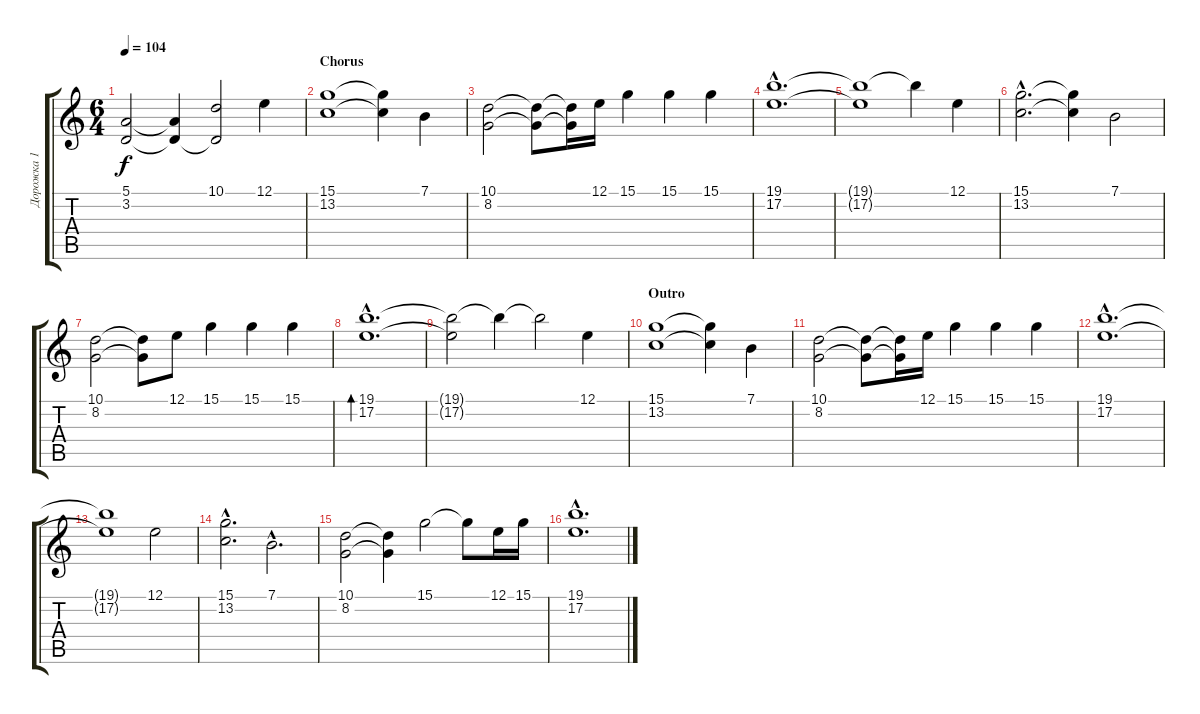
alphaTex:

\track ("Дорожка 1" "Дорожка 1") {instrument acousticgrandpiano}
\staff {score tabs}
\tuning (E4 B3 G3 D3 A2 E2) {hide}
\ts (6 4)
\tempo 104
\clef g2
\ks c
(5.1 3.2).2{dy f} (5.1{t} 3.2{t}).4 (10.1 3.2{t}).2 12.1.4 |
\section ("" "Chorus")
(15.1 13.2).1 (15.1{t} 13.2{t}).4 7.1.4 |
(10.1 8.2).2 (10.1{t} 8.2{t}).8 (10.1{t} 8.2{t}).16 12.1.16 15.1.4 15.1.4 15.1.4 |
(19.1{hac} 17.2{hac}).1{d} |
(19.1{t} 17.2{t}).1 19.1{t}.4 12.1.4 |
(15.1{hac} 13.2{hac}).2{d} (15.1{t} 13.2{t}).4 7.1.2 |
(10.1 8.2).2 (10.1{t} 8.2{t}).8 12.1.8 15.1.4 15.1.4 15.1.4 |
(19.1{hac} 17.2{hac}).1{d bd 120} |
(19.1{t} 17.2{t}).2 19.1{t}.4 19.1{t}.2 12.1.4 |
\section ("" "Outro")
(15.1 13.2).1 (15.1{t} 13.2{t}).4 7.1.4 |
(10.1 8.2).2 (10.1{t} 8.2{t}).8 (10.1{t} 8.2{t}).16 12.1.16 15.1.4 15.1.4 15.1.4 |
(19.1{hac} 17.2{hac}).1{d} |
(19.1{t} 17.2{t}).1 12.1.2 |
(15.1{hac} 13.2{hac}).2{d} 7.1{hac}.2{d} |
(10.1 8.2).2 (10.1{t} 8.2{t}).4 15.1.2 15.1{t}.8 12.1.16 15.1.16 |
(19.1{hac} 17.2{hac}).1{d}
